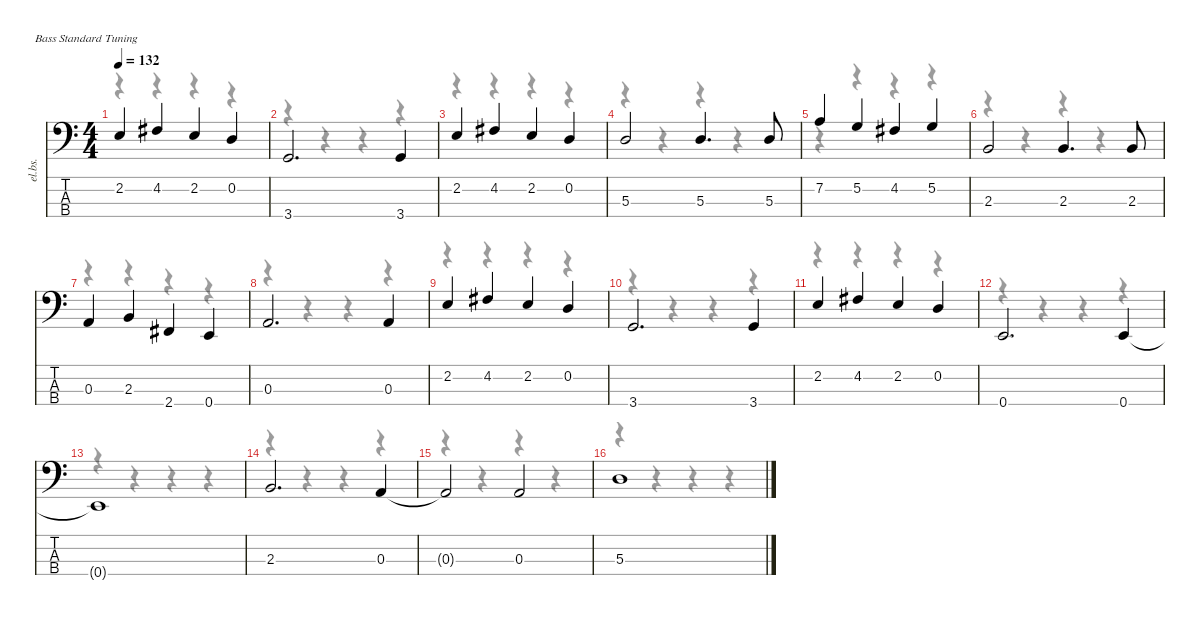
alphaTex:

\defaultSystemsLayout 4
\hideDynamics
\bracketExtendMode nobrackets
\otherSystemsTrackNameOrientation horizontal
\track ("Bass" "el.bs.") {instrument electricbasspick}
\staff {score tabs}
\tuning (G2 D2 A1 E1)
\voice
\ts (4 4)
\tempo 132
\clef f4
\ks c
2.2.4{dy f beam Up} 4.2{acc #}.4{beam Up} 2.2.4{beam Up} 0.2.4{beam Up} |
3.4.2{d beam Up} 3.4.4{beam Up} |
2.2.4{beam Up} 4.2{acc #}.4{beam Up} 2.2.4{beam Up} 0.2.4{beam Up} |
5.3.2{beam Up} 5.3.4{d beam Up} 5.3.8{beam Up} |
7.2.4{beam Up} 5.2.4{beam Up} 4.2{acc #}.4{beam Up} 5.2.4{beam Up} |
2.3.2{beam Up} 2.3.4{d beam Up} 2.3.8{beam Up} |
0.3.4{beam Up} 2.3.4{beam Up} 2.4{acc #}.4{beam Up} 0.4.4{beam Up} |
0.3.2{d beam Up} 0.3.4{beam Up} |
2.2.4{beam Up} 4.2{acc #}.4{beam Up} 2.2.4{beam Up} 0.2.4{beam Up} |
3.4.2{d beam Up} 3.4.4{beam Up} |
2.2.4{beam Up} 4.2{acc #}.4{beam Up} 2.2.4{beam Up} 0.2.4{beam Up} |
0.4.2{d beam Up} 0.4.4{beam Up} |
0.4{t}.1{beam Up} |
2.3.2{d beam Up} 0.3.4{beam Up} |
0.3{t}.2{beam Up} 0.3.2{beam Up} |
5.3.1{beam Up}
\voice
\clef f4
\ottava regular
\simile none
\ks c
r.4{dy mf beam Down} r.4{beam Down} r.4{beam Down} r.4{beam Down} |
r.4{beam Down} r.4{beam Down} r.4{beam Down} r.4{beam Down} |
r.4{beam Down} r.4{beam Down} r.4{beam Down} r.4{beam Down} |
r.4{beam Down} r.4{beam Down} r.4{beam Down} r.4{beam Down} |
r.4{beam Down} r.4{beam Down} r.4{beam Down} r.4{beam Down} |
r.4{beam Down} r.4{beam Down} r.4{beam Down} r.4{beam Down} |
r.4{beam Down} r.4{beam Down} r.4{beam Down} r.4{beam Down} |
r.4{beam Down} r.4{beam Down} r.4{beam Down} r.4{beam Down} |
r.4{beam Down} r.4{beam Down} r.4{beam Down} r.4{beam Down} |
r.4{beam Down} r.4{beam Down} r.4{beam Down} r.4{beam Down} |
r.4{beam Down} r.4{beam Down} r.4{beam Down} r.4{beam Down} |
r.4{beam Down} r.4{beam Down} r.4{beam Down} r.4{beam Down} |
r.4{beam Down} r.4{beam Down} r.4{beam Down} r.4{beam Down} |
r.4{beam Down} r.4{beam Down} r.4{beam Down} r.4{beam Down} |
r.4{beam Down} r.4{beam Down} r.4{beam Down} r.4{beam Down} |
r.4{beam Down} r.4{beam Down} r.4{beam Down} r.4{beam Down}
